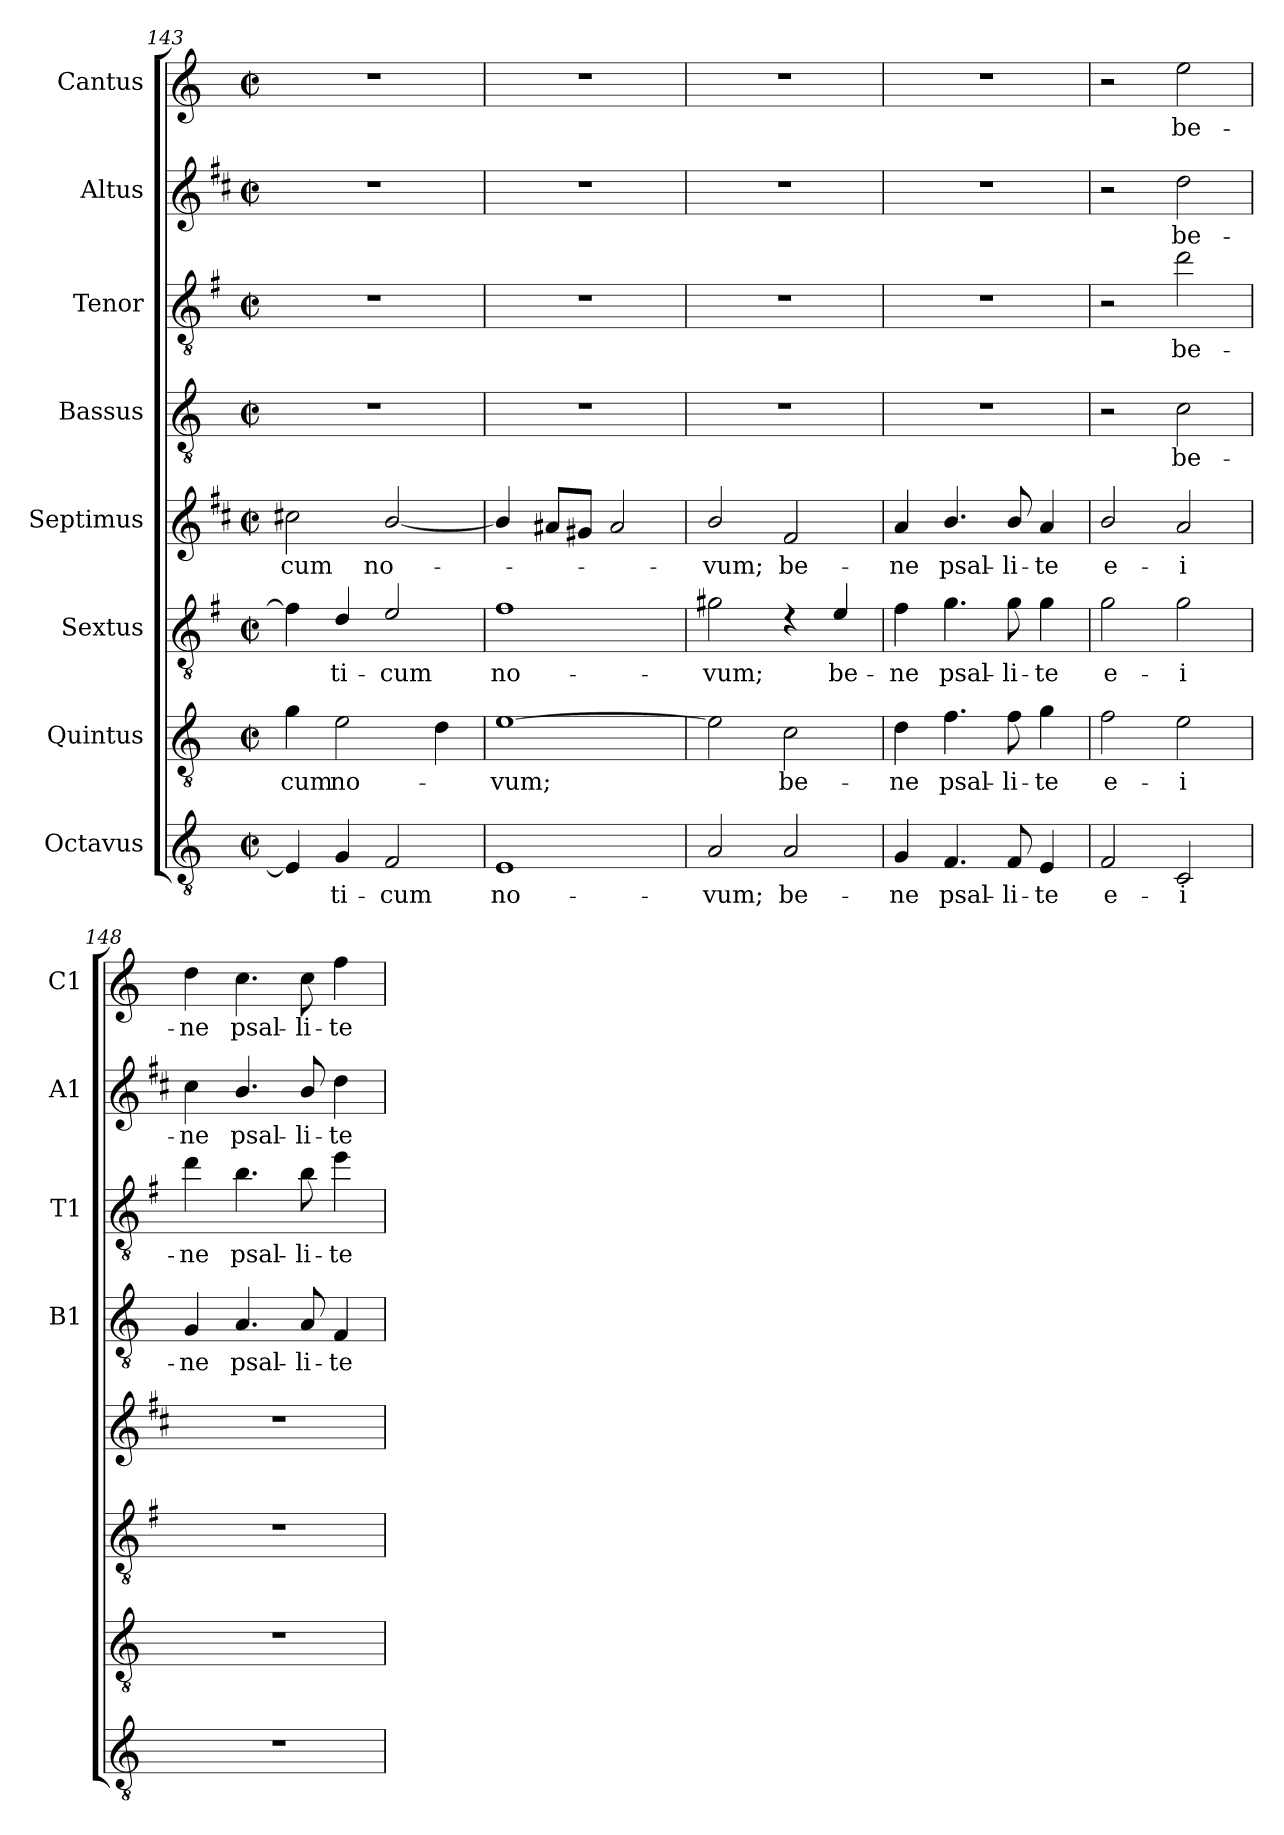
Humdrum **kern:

**kern	**text	**kern	**text	**kern	**text	**kern	**text	**kern	**text	**kern	**text	**kern	**text	**kern	**text
*part8	*part8	*part7	*part7	*part6	*part6	*part5	*part5	*part4	*part4	*part3	*part3	*part2	*part2	*part1	*part1
*staff8	*staff8	*staff7	*staff7	*staff6	*staff6	*staff5	*staff5	*staff4	*staff4	*staff3	*staff3	*staff2	*staff2	*staff1	*staff1
*I"Octavus	*	*I"Quintus	*	*I"Sextus	*	*I"Septimus	*	*I"Bassus	*	*I"Tenor	*	*I"Altus	*	*I"Cantus	*
*	*	*	*	*	*	*	*	*I'B1	*	*I'T1	*	*I'A1	*	*I'C1	*
*clefGv2	*	*clefGv2	*	*clefGv2	*	*clefG2	*	*clefGv2	*	*clefGv2	*	*clefG2	*	*clefG2	*
*	*	*	*	*ITrd4c7	*	*ITrd1c2	*	*	*	*ITrd4c7	*	*ITrd1c2	*	*	*
*k[]	*	*k[]	*	*k[]	*	*k[]	*	*k[]	*	*k[]	*	*k[]	*	*k[]	*
*C:	*	*C:	*	*C:	*	*C:	*	*C:	*	*C:	*	*C:	*	*C:	*
*M2/2	*	*M2/2	*	*M2/2	*	*M2/2	*	*M2/2	*	*M2/2	*	*M2/2	*	*M2/2	*
*met(c|)	*	*met(c|)	*	*met(c|)	*	*met(c|)	*	*met(c|)	*	*met(c|)	*	*met(c|)	*	*met(c|)	*
=143	=143	=143	=143	=143	=143	=143	=143	=143	=143	=143	=143	=143	=143	=143	=143
!	!	!	!LO:LY:b	!	!	!	!LO:LY:b	!	!	!	!	!	!	!	!
4E/]	.	4g\	-cum	4B\]	.	2bni\	-cum	1r	.	1r	.	1r	.	1r	.
!	!LO:LY:b	!	!LO:LY:b	!	!LO:LY:b	!	!	!	!	!	!	!	!	!	!
4G/	-ti-	2e\	no-	4G/	-ti-	.	.	.	.	.	.	.	.	.	.
!	!LO:LY:b	!	!	!	!LO:LY:b	!	!LO:LY:b	!	!	!	!	!	!	!	!
2F/	-cum	.	.	2A/	-cum	[2a/	no-	.	.	.	.	.	.	.	.
.	.	4d\	.	.	.	.	.	.	.	.	.	.	.	.	.
=144	=144	=144	=144	=144	=144	=144	=144	=144	=144	=144	=144	=144	=144	=144	=144
!	!LO:LY:b	!	!LO:LY:b	!	!LO:LY:b	!	!	!	!	!	!	!	!	!	!
1E	no-	[1e	-vum;	1B	no-	4a/]	.	1r	.	1r	.	1r	.	1r	.
.	.	.	.	.	.	8g#X/L	.	.	.	.	.	.	.	.	.
.	.	.	.	.	.	8f#X/J	.	.	.	.	.	.	.	.	.
.	.	.	.	.	.	2g#/	.	.	.	.	.	.	.	.	.
=145	=145	=145	=145	=145	=145	=145	=145	=145	=145	=145	=145	=145	=145	=145	=145
!	!LO:LY:b	!	!	!	!LO:LY:b	!	!LO:LY:b	!	!	!	!	!	!	!	!
2A/	-vum;	2e\]	.	2c#X\	-vum;	2a/	-vum;	1r	.	1r	.	1r	.	1r	.
!	!LO:LY:b	!	!LO:LY:b	!	!	!	!LO:LY:b	!	!	!	!	!	!	!	!
2A/	be-	2c\	be-	4rc	.	2e/	be-	.	.	.	.	.	.	.	.
!	!	!	!	!	!LO:LY:b	!	!	!	!	!	!	!	!	!	!
.	.	.	.	4A/	be-	.	.	.	.	.	.	.	.	.	.
!!LO:LB:g=z
=146	=146	=146	=146	=146	=146	=146	=146	=146	=146	=146	=146	=146	=146	=146	=146
!	!LO:LY:b	!	!LO:LY:b	!	!LO:LY:b	!	!LO:LY:b	!	!	!	!	!	!	!	!
4G/	-ne	4d\	-ne	4B\	-ne	4g/	-ne	1r	.	1r	.	1r	.	1r	.
!	!LO:LY:b	!	!LO:LY:b	!	!LO:LY:b	!	!LO:LY:b	!	!	!	!	!	!	!	!
4.F/	psal-	4.f\	psal-	4.c\	psal-	4.a/	psal-	.	.	.	.	.	.	.	.
!	!LO:LY:b	!	!LO:LY:b	!	!LO:LY:b	!	!LO:LY:b	!	!	!	!	!	!	!	!
8F/	-li-	8f\	-li-	8c\	-li-	8a/	-li-	.	.	.	.	.	.	.	.
!	!LO:LY:b	!	!LO:LY:b	!	!LO:LY:b	!	!LO:LY:b	!	!	!	!	!	!	!	!
4E/	-te	4g\	-te	4c\	-te	4g/	-te	.	.	.	.	.	.	.	.
=147	=147	=147	=147	=147	=147	=147	=147	=147	=147	=147	=147	=147	=147	=147	=147
!	!LO:LY:b	!	!LO:LY:b	!	!LO:LY:b	!	!LO:LY:b	!	!	!	!	!	!	!	!
2F/	e-	2f\	e-	2c\	e-	2a/	e-	2r	.	2r	.	2r	.	2r	.
!	!LO:LY:b	!	!LO:LY:b	!	!LO:LY:b	!	!LO:LY:b	!	!LO:LY:b	!	!LO:LY:b	!	!LO:LY:b	!	!LO:LY:b
2C/	-i	2e\	-i	2c\	-i	2g/	-i	2c\	be-	2g\	be-	2cc\	be-	2ee\	be-
=148	=148	=148	=148	=148	=148	=148	=148	=148	=148	=148	=148	=148	=148	=148	=148
!	!	!	!	!	!	!	!	!	!LO:LY:b	!	!LO:LY:b	!	!LO:LY:b	!	!LO:LY:b
1r	.	1r	.	1r	.	1r	.	4G/	-ne	4g\	-ne	4b\	-ne	4dd\	-ne
!	!	!	!	!	!	!	!	!	!LO:LY:b	!	!LO:LY:b	!	!LO:LY:b	!	!LO:LY:b
.	.	.	.	.	.	.	.	4.A/	psal-	4.e\	psal-	4.a/	psal-	4.cc\	psal-
!	!	!	!	!	!	!	!	!	!LO:LY:b	!	!LO:LY:b	!	!LO:LY:b	!	!LO:LY:b
.	.	.	.	.	.	.	.	8A/	-li-	8e\	-li-	8a/	-li-	8cc\	-li-
!	!	!	!	!	!	!	!	!	!LO:LY:b	!	!LO:LY:b	!	!LO:LY:b	!	!LO:LY:b
.	.	.	.	.	.	.	.	4F/	-te	4a\	-te	4cc\	-te	4ff\	-te
=	=	=	=	=	=	=	=	=	=	=	=	=	=	=	=
*-	*-	*-	*-	*-	*-	*-	*-	*-	*-	*-	*-	*-	*-	*-	*-
